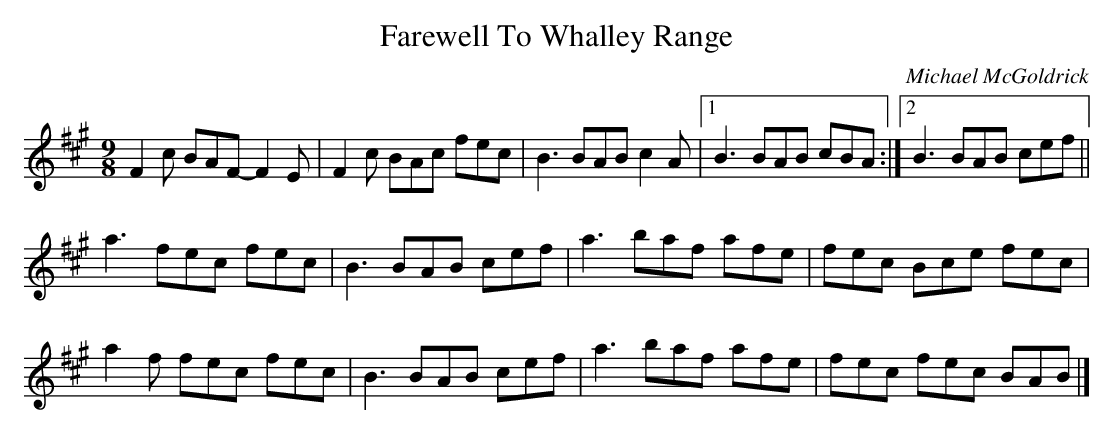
X:1
T:Farewell To Whalley Range
C:Michael McGoldrick
M:9/8
L:1/8
K:A
F2c BAF- F2E | F2c BAc fec | B3 BAB c2A |1 B3 BAB cBA :|2 B3 BAB cef ||
a3 fec fec | B3 BAB cef | a3 baf afe | fec Bce fec |
a2f fec fec | B3 BAB cef | a3 baf afe | fec fec BAB |]
